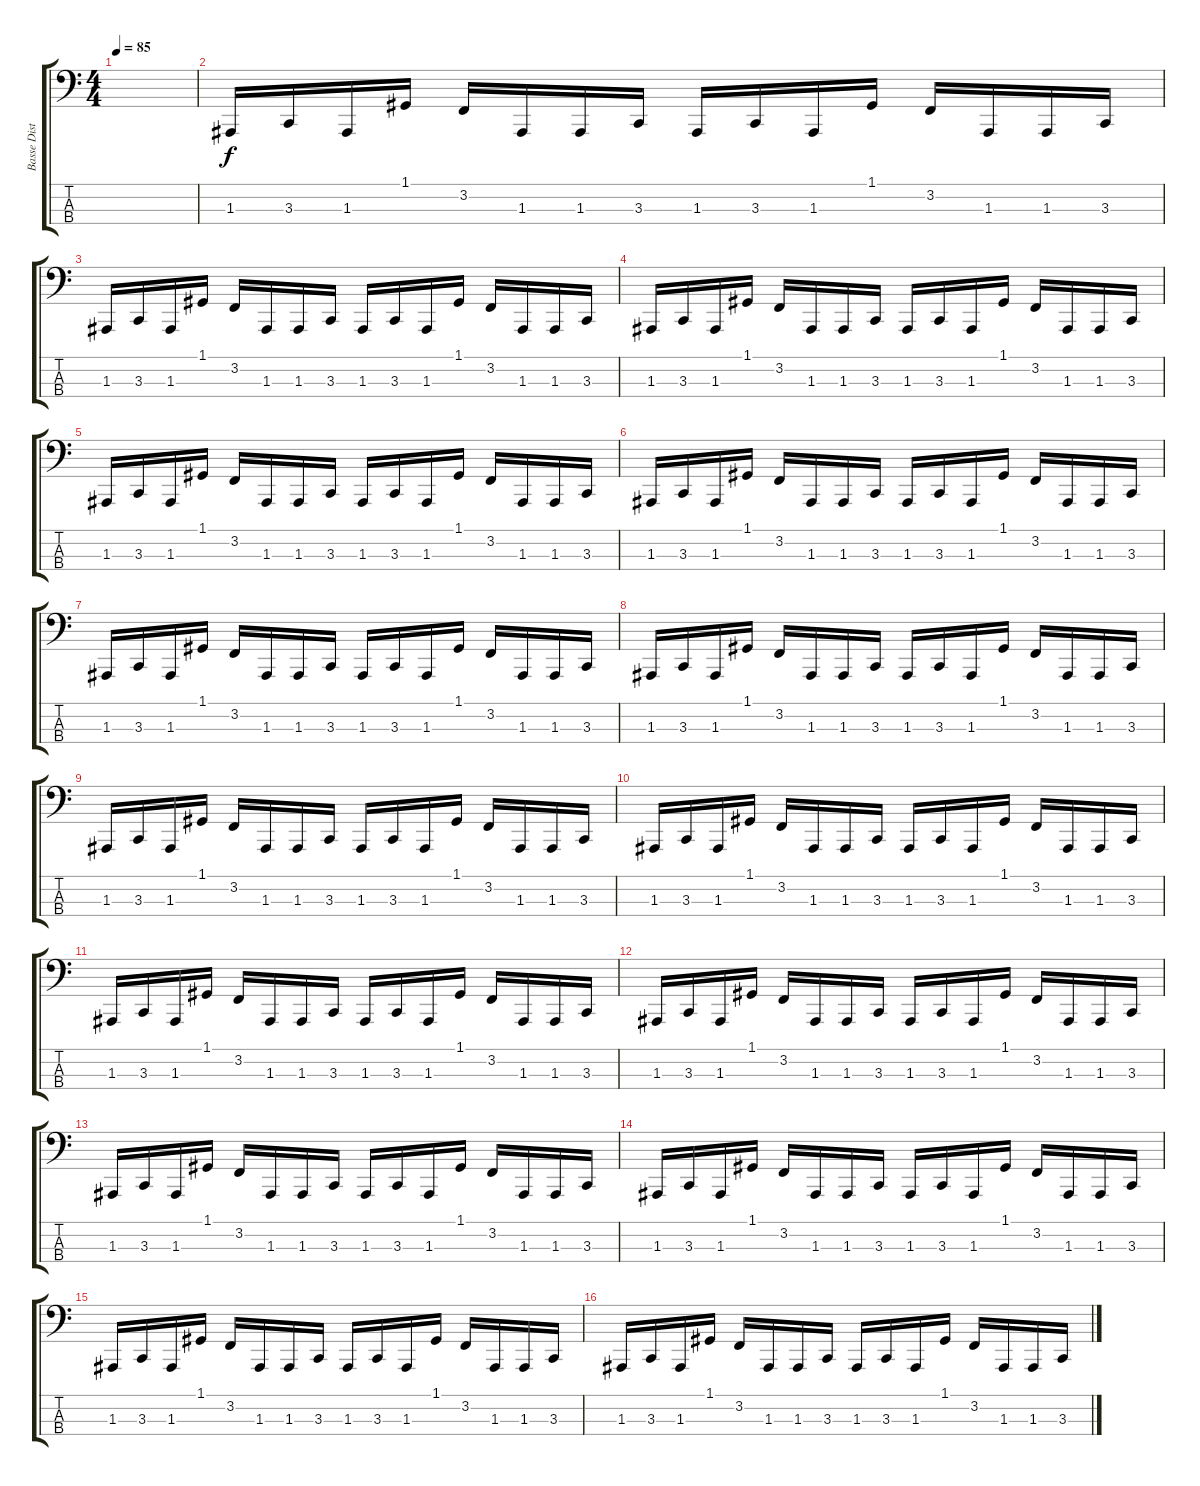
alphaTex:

\track ("Basse Disto." "Basse Dist") {instrument lead2sawtooth}
\staff {score tabs}
\tuning (G2 D2 A1 E1) {hide}
\ts (4 4)
\tempo 85
\clef f4
\ks c
|
1.3.16 3.3.16 1.3.16 1.1.16 3.2.16 1.3.16 1.3.16 3.3.16 1.3.16 3.3.16 1.3.16 1.1.16 3.2.16 1.3.16 1.3.16 3.3.16 |
1.3.16 3.3.16 1.3.16 1.1.16 3.2.16 1.3.16 1.3.16 3.3.16 1.3.16 3.3.16 1.3.16 1.1.16 3.2.16 1.3.16 1.3.16 3.3.16 |
1.3.16 3.3.16 1.3.16 1.1.16 3.2.16 1.3.16 1.3.16 3.3.16 1.3.16 3.3.16 1.3.16 1.1.16 3.2.16 1.3.16 1.3.16 3.3.16 |
1.3.16 3.3.16 1.3.16 1.1.16 3.2.16 1.3.16 1.3.16 3.3.16 1.3.16 3.3.16 1.3.16 1.1.16 3.2.16 1.3.16 1.3.16 3.3.16 |
1.3.16 3.3.16 1.3.16 1.1.16 3.2.16 1.3.16 1.3.16 3.3.16 1.3.16 3.3.16 1.3.16 1.1.16 3.2.16 1.3.16 1.3.16 3.3.16 |
1.3.16 3.3.16 1.3.16 1.1.16 3.2.16 1.3.16 1.3.16 3.3.16 1.3.16 3.3.16 1.3.16 1.1.16 3.2.16 1.3.16 1.3.16 3.3.16 |
1.3.16 3.3.16 1.3.16 1.1.16 3.2.16 1.3.16 1.3.16 3.3.16 1.3.16 3.3.16 1.3.16 1.1.16 3.2.16 1.3.16 1.3.16 3.3.16 |
1.3.16 3.3.16 1.3.16 1.1.16 3.2.16 1.3.16 1.3.16 3.3.16 1.3.16 3.3.16 1.3.16 1.1.16 3.2.16 1.3.16 1.3.16 3.3.16 |
1.3.16 3.3.16 1.3.16 1.1.16 3.2.16 1.3.16 1.3.16 3.3.16 1.3.16 3.3.16 1.3.16 1.1.16 3.2.16 1.3.16 1.3.16 3.3.16 |
1.3.16 3.3.16 1.3.16 1.1.16 3.2.16 1.3.16 1.3.16 3.3.16 1.3.16 3.3.16 1.3.16 1.1.16 3.2.16 1.3.16 1.3.16 3.3.16 |
1.3.16 3.3.16 1.3.16 1.1.16 3.2.16 1.3.16 1.3.16 3.3.16 1.3.16 3.3.16 1.3.16 1.1.16 3.2.16 1.3.16 1.3.16 3.3.16 |
1.3.16 3.3.16 1.3.16 1.1.16 3.2.16 1.3.16 1.3.16 3.3.16 1.3.16 3.3.16 1.3.16 1.1.16 3.2.16 1.3.16 1.3.16 3.3.16 |
1.3.16 3.3.16 1.3.16 1.1.16 3.2.16 1.3.16 1.3.16 3.3.16 1.3.16 3.3.16 1.3.16 1.1.16 3.2.16 1.3.16 1.3.16 3.3.16 |
1.3.16 3.3.16 1.3.16 1.1.16 3.2.16 1.3.16 1.3.16 3.3.16 1.3.16 3.3.16 1.3.16 1.1.16 3.2.16 1.3.16 1.3.16 3.3.16 |
1.3.16 3.3.16 1.3.16 1.1.16 3.2.16 1.3.16 1.3.16 3.3.16 1.3.16 3.3.16 1.3.16 1.1.16 3.2.16 1.3.16 1.3.16 3.3.16
